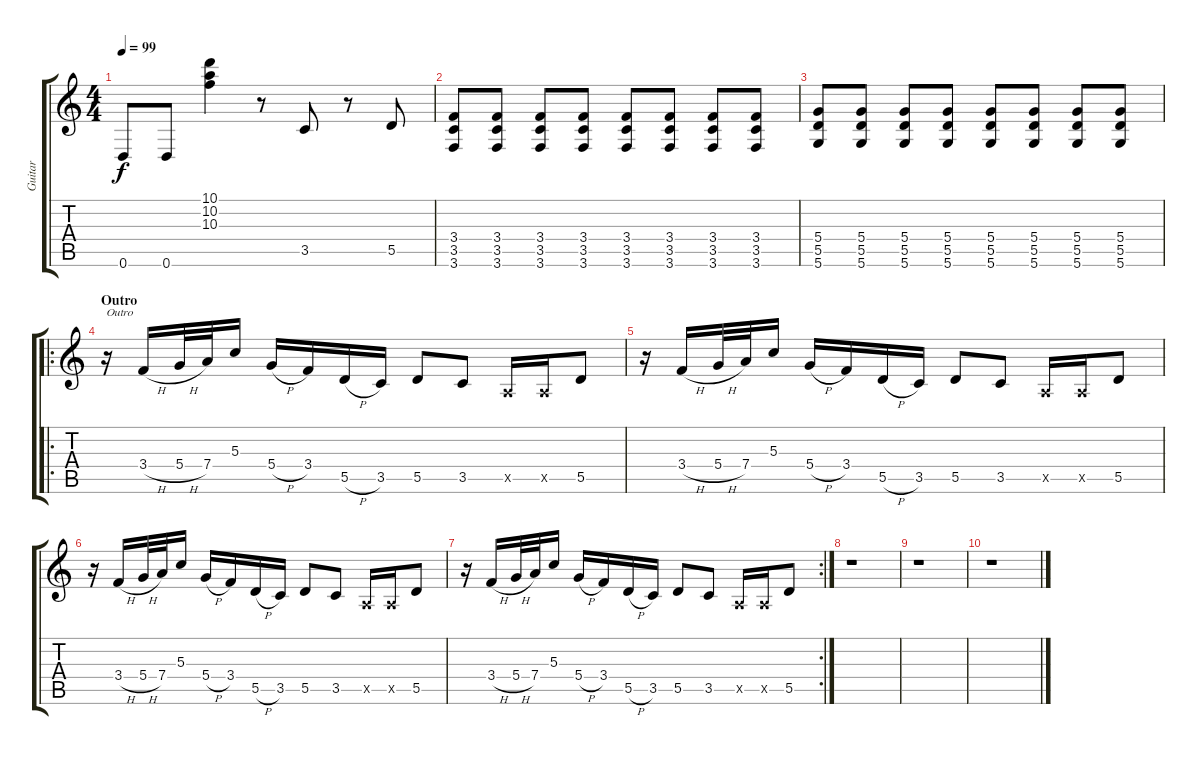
\track ("Guitar" "Guitar") {instrument overdrivenguitar}
\staff {score tabs}
\tuning (E4 B3 G3 D3 A2 D2) {hide}
\ts (4 4)
\tempo 99
\clef g2
\ks c
0.6.8{dy f} 0.6.8 (10.1 10.2 10.3).4 r.8 3.5.8 r.8 5.5.8 |
(3.4 3.5 3.6).8 (3.4 3.5 3.6).8 (3.4 3.5 3.6).8 (3.4 3.5 3.6).8 (3.4 3.5 3.6).8 (3.4 3.5 3.6).8 (3.4 3.5 3.6).8 (3.4 3.5 3.6).8 |
(5.4 5.5 5.6).8 (5.4 5.5 5.6).8 (5.4 5.5 5.6).8 (5.4 5.5 5.6).8 (5.4 5.5 5.6).8 (5.4 5.5 5.6).8 (5.4 5.5 5.6).8 (5.4 5.5 5.6).8 |
\ro
\section ("" "Outro")
r.16{txt "Outro"} 3.4{h}.16 5.4{h}.32 7.4.32 5.3.16 5.4{h}.16 3.4.16 5.5{h}.16 3.5.16 5.5.8 3.5.8 0.5{x}.16 0.5{x}.16 5.5.8 |
r.16 3.4{h}.16 5.4{h}.32 7.4.32 5.3.16 5.4{h}.16 3.4.16 5.5{h}.16 3.5.16 5.5.8 3.5.8 0.5{x}.16 0.5{x}.16 5.5.8 |
r.16 3.4{h}.16 5.4{h}.32 7.4.32 5.3.16 5.4{h}.16 3.4.16 5.5{h}.16 3.5.16 5.5.8 3.5.8 0.5{x}.16 0.5{x}.16 5.5.8 |
\rc 2
r.16 3.4{h}.16 5.4{h}.32 7.4.32 5.3.16 5.4{h}.16 3.4.16 5.5{h}.16 3.5.16 5.5.8 3.5.8 0.5{x}.16 0.5{x}.16 5.5.8 |
r.1 |
r.1 |
r.1
